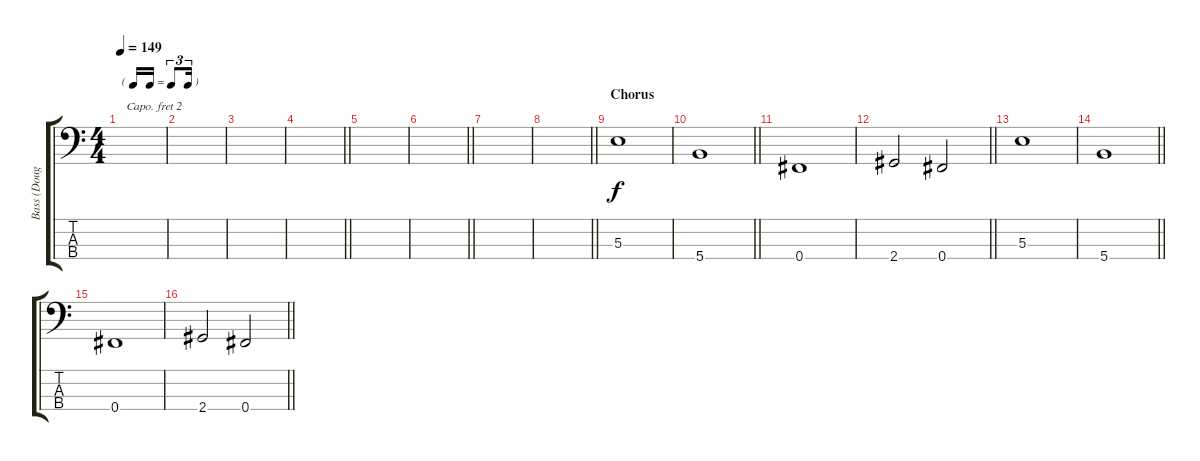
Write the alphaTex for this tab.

\track ("Bass (Dougie)" "Bass (Doug") {instrument fretlessbass}
\staff {score tabs}
\capo 2
\tuning (G2 D2 A1 E1) {hide}
\ts (4 4)
\tf triplet16th
\tempo 149
\clef f4
\ks c
|
|
|
\barLineRight lightlight
|
|
\barLineRight lightlight
|
|
\barLineRight lightlight
|
\section ("" "Chorus")
5.3.1 |
\barLineRight lightlight
5.4.1 |
0.4.1 |
\barLineRight lightlight
2.4.2 0.4.2 |
5.3.1 |
\barLineRight lightlight
5.4.1 |
0.4.1 |
\barLineRight lightlight
2.4.2 0.4.2
